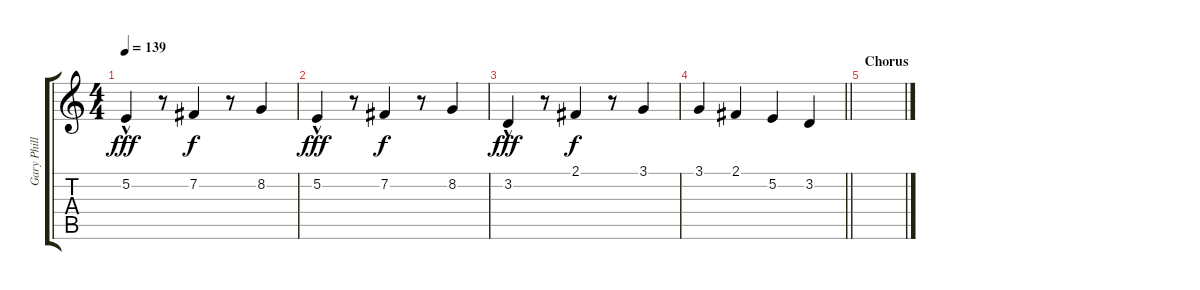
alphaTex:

\track ("Gary Phillips 2" "Gary Phill") {instrument electricgrandpiano}
\staff {score tabs}
\tuning (E4 B3 G3 D3 A2 E2) {hide}
\ts (4 4)
\tempo 139
\clef g2
\ks c
5.2{hac}.4{dy fff} r.8 7.2.4{dy f} r.8 8.2.4 |
5.2{hac}.4{dy fff} r.8 7.2.4{dy f} r.8 8.2.4 |
3.2{hac}.4{dy fff} r.8 2.1.4{dy f} r.8 3.1.4 |
\barLineRight lightlight
3.1.4 2.1.4 5.2.4 3.2.4 |
\section ("" "Chorus")
